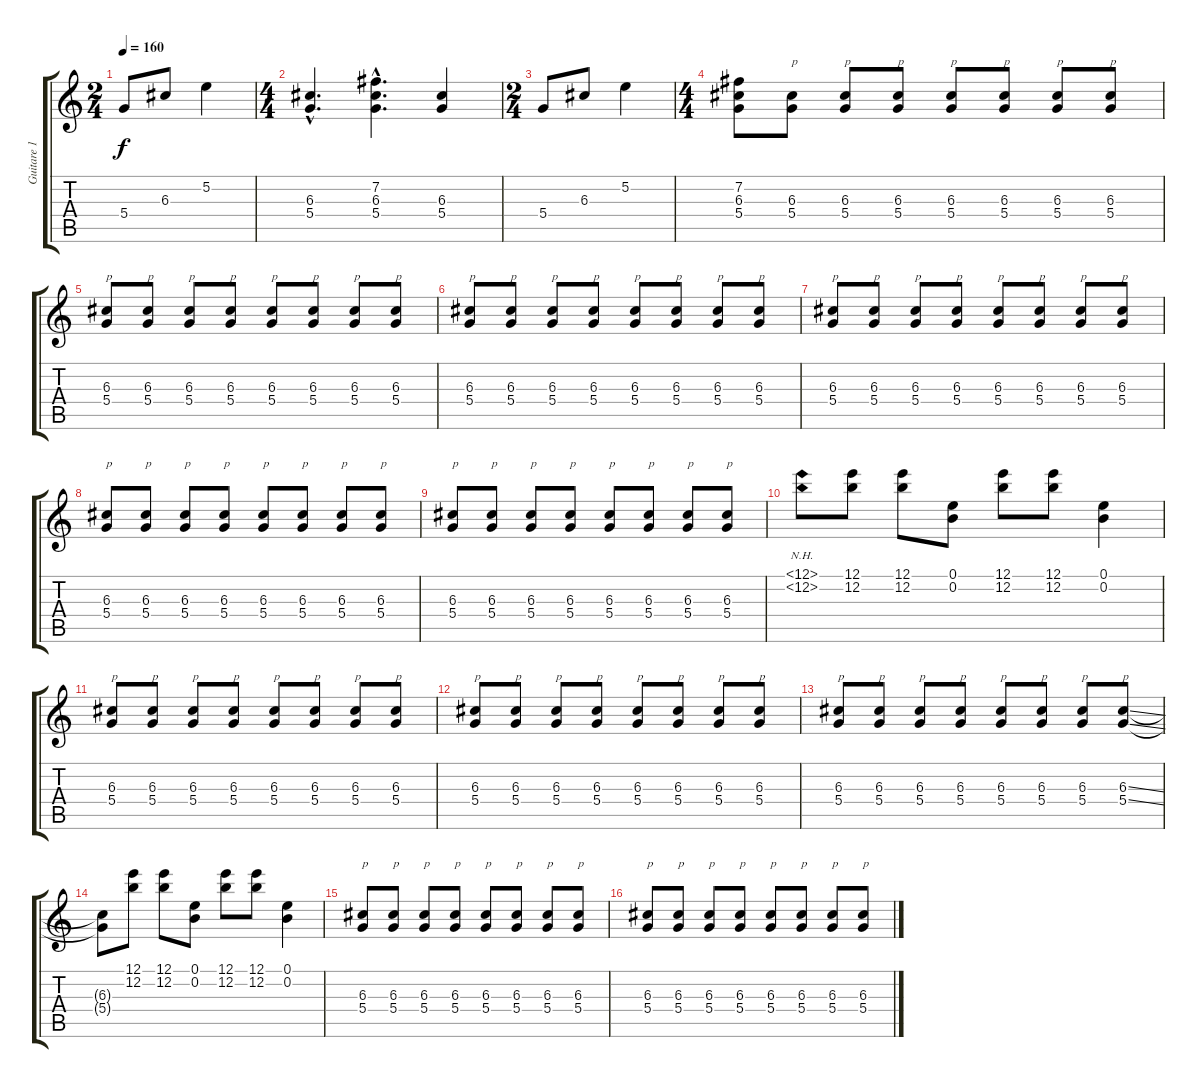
\track ("Guitare 1" "Guitare 1") {instrument distortionguitar}
\staff {score tabs}
\tuning (E4 B3 G3 D3 A2 E2) {hide}
\ts (2 4)
\tempo 160
\clef g2
\ks c
5.4.8{dy f} 6.3.8 5.2.4 |
\ts (4 4)
(6.3{hac} 5.4{hac}).4{d} (7.2{hac} 6.3{hac} 5.4{hac}).4{d} (6.3 5.4).4 |
\ts (2 4)
5.4.8 6.3.8 5.2.4 |
\ts (4 4)
(7.2 6.3 5.4).8 (6.3 5.4).8{txt "p"} (6.3 5.4).8{txt "p"} (6.3 5.4).8{txt "p"} (6.3 5.4).8{txt "p"} (6.3 5.4).8{txt "p"} (6.3 5.4).8{txt "p"} (6.3 5.4).8{txt "p"} |
(6.3 5.4).8{txt "p"} (6.3 5.4).8{txt "p"} (6.3 5.4).8{txt "p"} (6.3 5.4).8{txt "p"} (6.3 5.4).8{txt "p"} (6.3 5.4).8{txt "p"} (6.3 5.4).8{txt "p"} (6.3 5.4).8{txt "p"} |
(6.3 5.4).8{txt "p"} (6.3 5.4).8{txt "p"} (6.3 5.4).8{txt "p"} (6.3 5.4).8{txt "p"} (6.3 5.4).8{txt "p"} (6.3 5.4).8{txt "p"} (6.3 5.4).8{txt "p"} (6.3 5.4).8{txt "p"} |
(6.3 5.4).8{txt "p"} (6.3 5.4).8{txt "p"} (6.3 5.4).8{txt "p"} (6.3 5.4).8{txt "p"} (6.3 5.4).8{txt "p"} (6.3 5.4).8{txt "p"} (6.3 5.4).8{txt "p"} (6.3 5.4).8{txt "p"} |
(6.3 5.4).8{txt "p"} (6.3 5.4).8{txt "p"} (6.3 5.4).8{txt "p"} (6.3 5.4).8{txt "p"} (6.3 5.4).8{txt "p"} (6.3 5.4).8{txt "p"} (6.3 5.4).8{txt "p"} (6.3 5.4).8{txt "p"} |
(6.3 5.4).8{txt "p"} (6.3 5.4).8{txt "p"} (6.3 5.4).8{txt "p"} (6.3 5.4).8{txt "p"} (6.3 5.4).8{txt "p"} (6.3 5.4).8{txt "p"} (6.3 5.4).8{txt "p"} (6.3 5.4).8{txt "p"} |
(12.1{nh} 12.2{nh}).8 (12.1 12.2).8 (12.1 12.2).8 (0.1 0.2).8 (12.1 12.2).8 (12.1 12.2).8 (0.1 0.2).4 |
(6.3 5.4).8{txt "p"} (6.3 5.4).8{txt "p"} (6.3 5.4).8{txt "p"} (6.3 5.4).8{txt "p"} (6.3 5.4).8{txt "p"} (6.3 5.4).8{txt "p"} (6.3 5.4).8{txt "p"} (6.3 5.4).8{txt "p"} |
(6.3 5.4).8{txt "p"} (6.3 5.4).8{txt "p"} (6.3 5.4).8{txt "p"} (6.3 5.4).8{txt "p"} (6.3 5.4).8{txt "p"} (6.3 5.4).8{txt "p"} (6.3 5.4).8{txt "p"} (6.3 5.4).8{txt "p"} |
(6.3 5.4).8{txt "p"} (6.3 5.4).8{txt "p"} (6.3 5.4).8{txt "p"} (6.3 5.4).8{txt "p"} (6.3 5.4).8{txt "p"} (6.3 5.4).8{txt "p"} (6.3 5.4).8{txt "p"} (6.3{ss} 5.4{ss}).8{txt "p"} |
(6.3{t} 5.4{t}).8 (12.1 12.2).8 (12.1 12.2).8 (0.1 0.2).8 (12.1 12.2).8 (12.1 12.2).8 (0.1 0.2).4 |
(6.3 5.4).8{txt "p"} (6.3 5.4).8{txt "p"} (6.3 5.4).8{txt "p"} (6.3 5.4).8{txt "p"} (6.3 5.4).8{txt "p"} (6.3 5.4).8{txt "p"} (6.3 5.4).8{txt "p"} (6.3 5.4).8{txt "p"} |
(6.3 5.4).8{txt "p"} (6.3 5.4).8{txt "p"} (6.3 5.4).8{txt "p"} (6.3 5.4).8{txt "p"} (6.3 5.4).8{txt "p"} (6.3 5.4).8{txt "p"} (6.3 5.4).8{txt "p"} (6.3 5.4).8{txt "p"}
